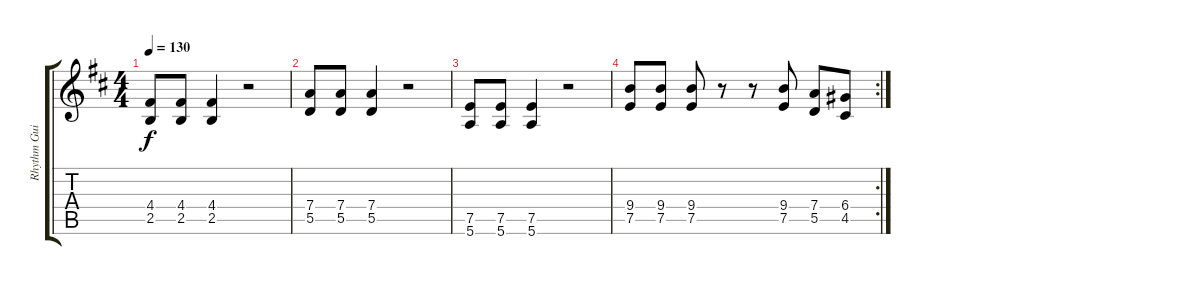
\track ("Rhythm Guitar" "Rhythm Gui") {instrument overdrivenguitar}
\staff {score tabs}
\tuning (E4 B3 G3 D3 A2 E2) {hide}
\ts (4 4)
\tempo 130
\clef g2
\ks d
(4.4 2.5).8{dy f instrument overdrivenguitar} (4.4 2.5).8 (4.4 2.5).4 r.2 |
(7.4 5.5).8 (7.4 5.5).8 (7.4 5.5).4 r.2 |
(7.5 5.6).8 (7.5 5.6).8 (7.5 5.6).4 r.2 |
\rc 2
(9.4 7.5).8 (9.4 7.5).8 (9.4 7.5).8 r.8 r.8 (9.4 7.5).8 (7.4 5.5).8 (6.4 4.5).8
